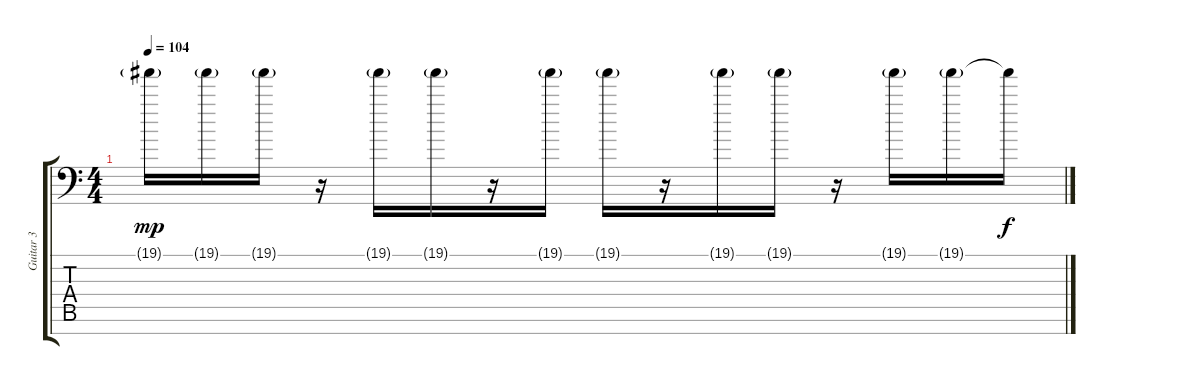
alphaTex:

\track ("Guitar 3" "Guitar 3") {instrument distortionguitar}
\staff {score tabs}
\tuning (Eb4 Bb3 Gb3 Db3 Ab2 Eb2 Bb1) {hide}
\ts (4 4)
\tempo 104
\clef f4
\ks c
19.1{g}.16{dy mp} 19.1{g}.16 19.1{g}.16 r.16 19.1{g}.16 19.1{g}.16 r.16 19.1{g}.16 19.1{g}.16 r.16 19.1{g}.16 19.1{g}.16 r.16 19.1{g}.16 19.1{g}.16 19.1{t}.16{dy f}
